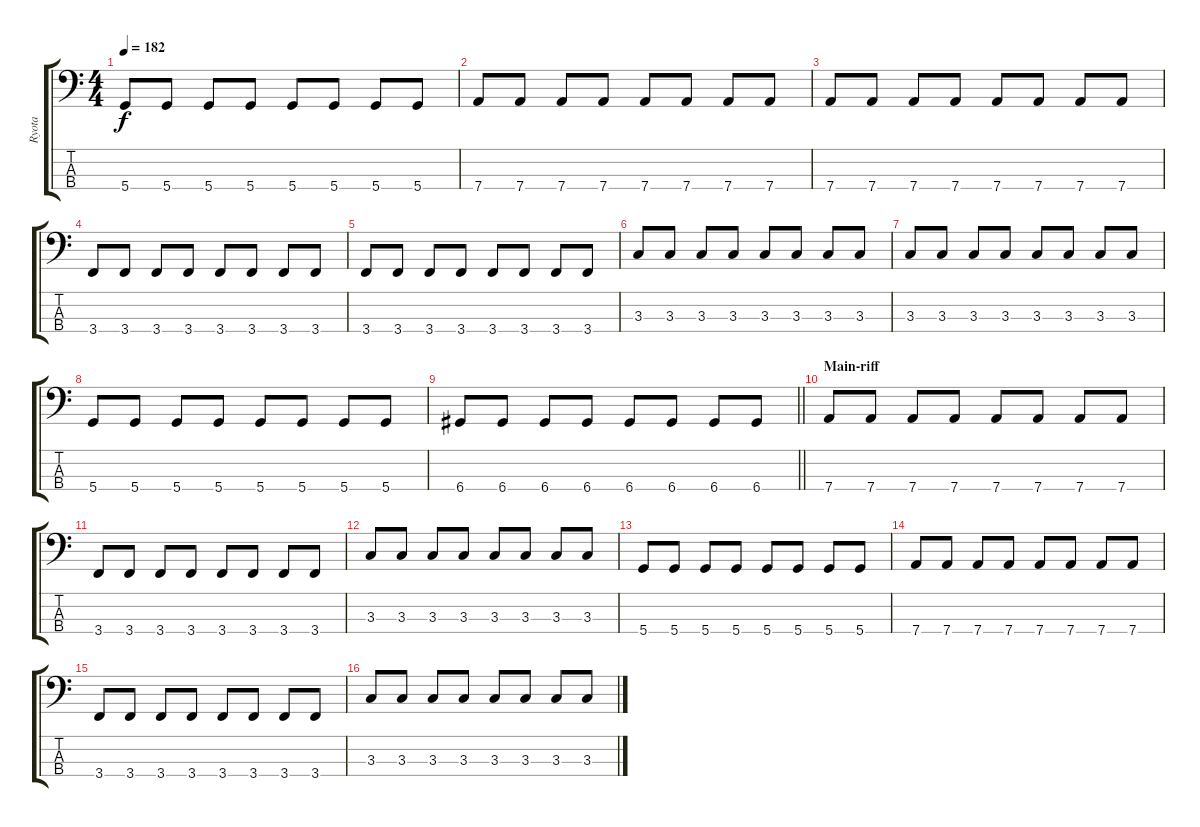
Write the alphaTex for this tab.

\track ("Ryota" "Ryota") {instrument electricbassfinger}
\staff {score tabs}
\tuning (G2 D2 A1 D1) {hide}
\ts (4 4)
\tempo 182
\clef f4
\ks c
5.4.8{dy f} 5.4.8 5.4.8 5.4.8 5.4.8 5.4.8 5.4.8 5.4.8 |
7.4.8 7.4.8 7.4.8 7.4.8 7.4.8 7.4.8 7.4.8 7.4.8 |
7.4.8 7.4.8 7.4.8 7.4.8 7.4.8 7.4.8 7.4.8 7.4.8 |
3.4.8 3.4.8 3.4.8 3.4.8 3.4.8 3.4.8 3.4.8 3.4.8 |
3.4.8 3.4.8 3.4.8 3.4.8 3.4.8 3.4.8 3.4.8 3.4.8 |
3.3.8 3.3.8 3.3.8 3.3.8 3.3.8 3.3.8 3.3.8 3.3.8 |
3.3.8 3.3.8 3.3.8 3.3.8 3.3.8 3.3.8 3.3.8 3.3.8 |
5.4.8 5.4.8 5.4.8 5.4.8 5.4.8 5.4.8 5.4.8 5.4.8 |
\barLineRight lightlight
6.4.8 6.4.8 6.4.8 6.4.8 6.4.8 6.4.8 6.4.8 6.4.8 |
\section ("" "Main-riff")
7.4.8 7.4.8 7.4.8 7.4.8 7.4.8 7.4.8 7.4.8 7.4.8 |
3.4.8 3.4.8 3.4.8 3.4.8 3.4.8 3.4.8 3.4.8 3.4.8 |
3.3.8 3.3.8 3.3.8 3.3.8 3.3.8 3.3.8 3.3.8 3.3.8 |
5.4.8 5.4.8 5.4.8 5.4.8 5.4.8 5.4.8 5.4.8 5.4.8 |
7.4.8 7.4.8 7.4.8 7.4.8 7.4.8 7.4.8 7.4.8 7.4.8 |
3.4.8 3.4.8 3.4.8 3.4.8 3.4.8 3.4.8 3.4.8 3.4.8 |
3.3.8 3.3.8 3.3.8 3.3.8 3.3.8 3.3.8 3.3.8 3.3.8
